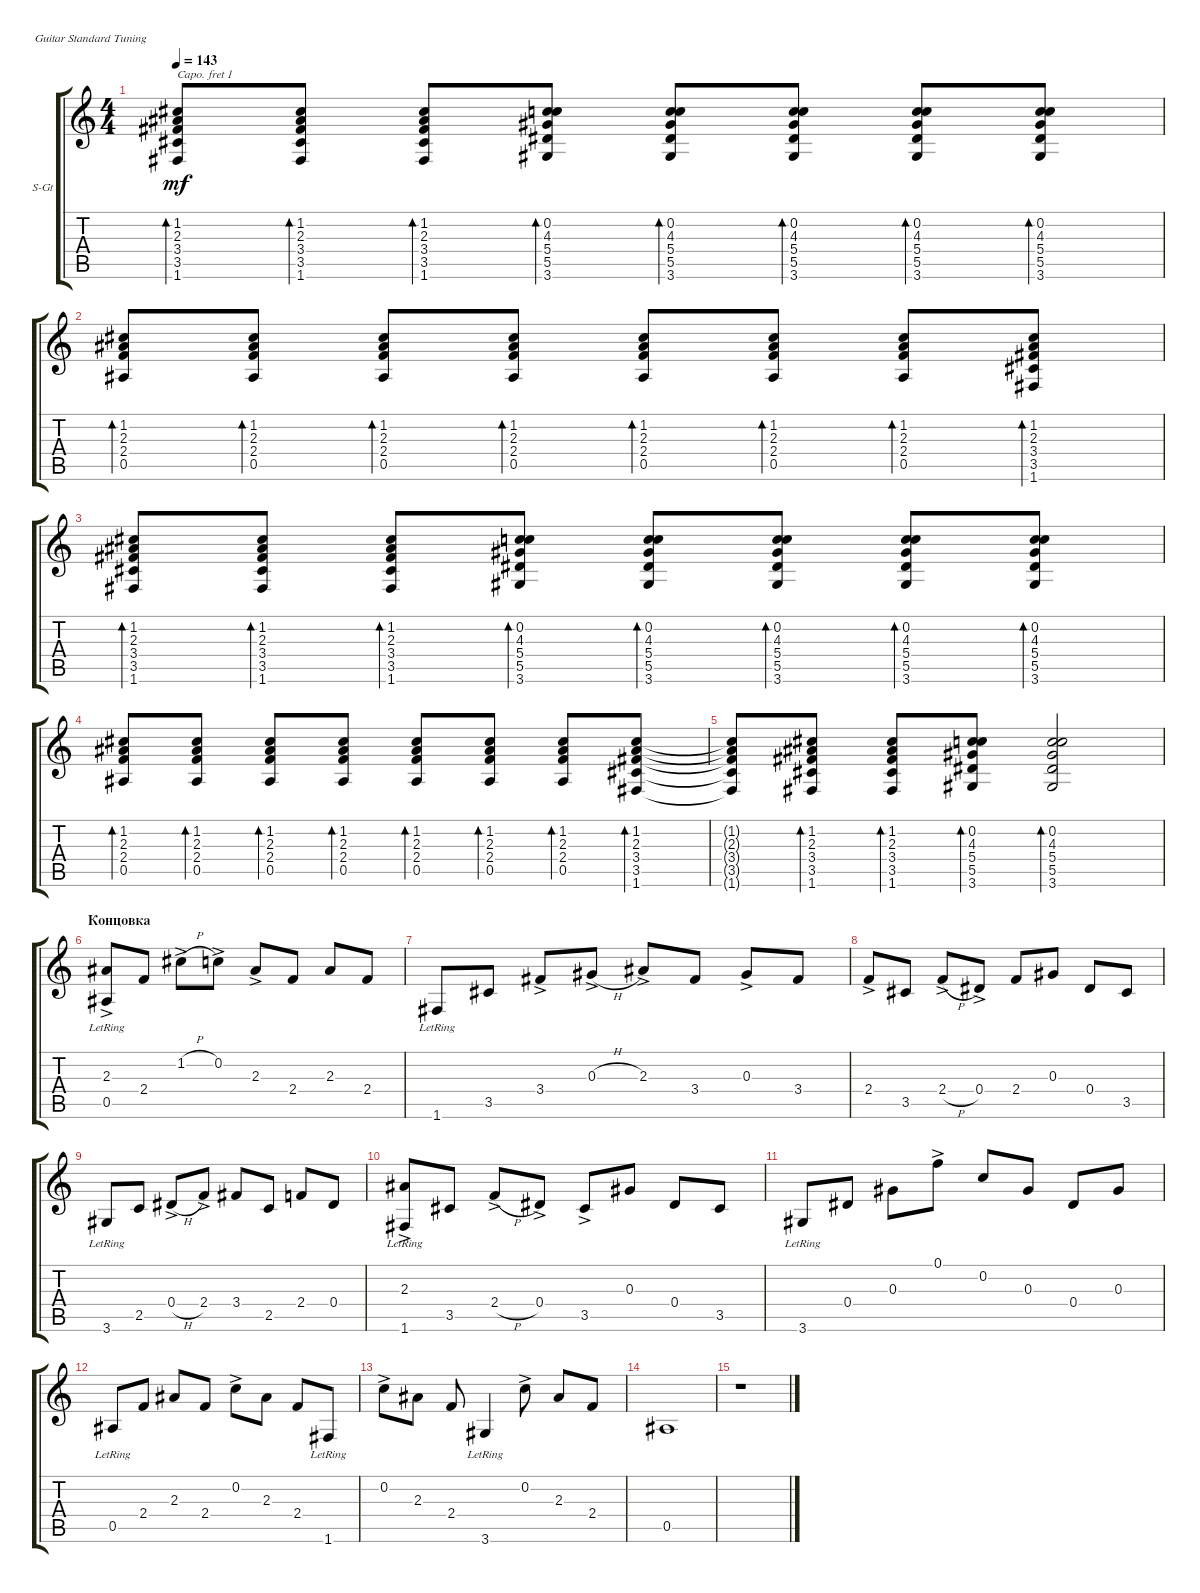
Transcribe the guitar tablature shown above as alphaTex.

\defaultSystemsLayout 4
\bracketExtendMode groupsimilarinstruments
\firstSystemTrackNameOrientation horizontal
\otherSystemsTrackNameOrientation horizontal
\track ("Steel Guitar" "S-Gt") {instrument acousticguitarsteel}
\staff {score tabs}
\capo 1
\tuning (E4 B3 G3 D3 A2 E2)
\ts (4 4)
\tempo 143
\clef g2
\ks c
(1.6 3.5 3.4 2.3 1.2).8{bd 30 dy mf} (1.6 3.5 3.4 2.3 1.2).8{bd 30} (1.6 3.5 3.4 2.3 1.2).8{bd 30} (3.6 5.5 5.4 4.3 0.2).8{bd 30} (3.6 5.5 5.4 4.3 0.2).8{bd 30} (3.6 5.5 5.4 4.3 0.2).8{bd 30} (3.6 5.5 5.4 4.3 0.2).8{bd 30} (3.6 5.5 5.4 4.3 0.2).8{bd 30} |
(0.5 2.4 2.3 1.2).8{bd 30} (0.5 2.4 2.3 1.2).8{bd 30} (0.5 2.4 2.3 1.2).8{bd 30} (0.5 2.4 2.3 1.2).8{bd 30} (0.5 2.4 2.3 1.2).8{bd 30} (0.5 2.4 2.3 1.2).8{bd 30} (0.5 2.4 2.3 1.2).8{bd 30} (1.6 3.5 3.4 2.3 1.2).8{bd 30} |
(1.6 3.5 3.4 2.3 1.2).8{bd 30} (1.6 3.5 3.4 2.3 1.2).8{bd 30} (1.6 3.5 3.4 2.3 1.2).8{bd 30} (3.6 5.5 5.4 4.3 0.2).8{bd 30} (3.6 5.5 5.4 4.3 0.2).8{bd 30} (3.6 5.5 5.4 4.3 0.2).8{bd 30} (3.6 5.5 5.4 4.3 0.2).8{bd 30} (3.6 5.5 5.4 4.3 0.2).8{bd 30} |
(0.5 2.4 2.3 1.2).8{bd 30} (0.5 2.4 2.3 1.2).8{bd 30} (0.5 2.4 2.3 1.2).8{bd 30} (0.5 2.4 2.3 1.2).8{bd 30} (0.5 2.4 2.3 1.2).8{bd 30} (0.5 2.4 2.3 1.2).8{bd 30} (0.5 2.4 2.3 1.2).8{bd 30} (1.6 3.5 3.4 2.3 1.2).8{bd 30} |
(1.6{t} 3.5{t} 3.4{t} 2.3{t} 1.2{t}).8 (1.6 3.5 3.4 2.3 1.2).8{bd 30} (1.6 3.5 3.4 2.3 1.2).8{bd 30} (3.6 5.5 5.4 4.3 0.2).8{bd 30} (3.6 5.5 5.4 4.3 0.2).2{bd 30} |
\section ("" "Концовка")
(0.5{lr} 2.3{ac}).8 2.4.8 1.2{h ac}.8 0.2{ac}.8 2.3{ac}.8 2.4.8 2.3.8 2.4.8 |
1.6{lr}.8 3.5.8 3.4{ac}.8 0.3{h ac}.8 2.3{ac}.8 3.4.8 0.3{ac}.8 3.4.8 |
2.4{ac}.8 3.5.8 2.4{h ac}.8 0.4{ac}.8 2.4.8 0.3.8 0.4.8 3.5.8 |
3.6{lr}.8 2.5.8 0.4{h ac}.8 2.4{ac}.8 3.4.8 2.5.8 2.4.8 0.4.8 |
(1.6{lr} 2.3{ac}).8 3.5.8 2.4{h ac}.8 0.4{ac}.8 3.5{ac}.8 0.3.8 0.4.8 3.5.8 |
3.6{lr}.8 0.4.8 0.3.8 0.1{ac}.8 0.2.8 0.3.8 0.4.8 0.3.8 |
0.5{lr}.8 2.4.8 2.3.8 2.4.8 0.2{ac}.8 2.3.8 2.4.8 1.6{lr}.8 |
0.2{ac}.8 2.3.8 2.4.8 3.6{lr}.4 0.2{ac}.8 2.3.8 2.4.8 |
0.5.1 |
r.1
